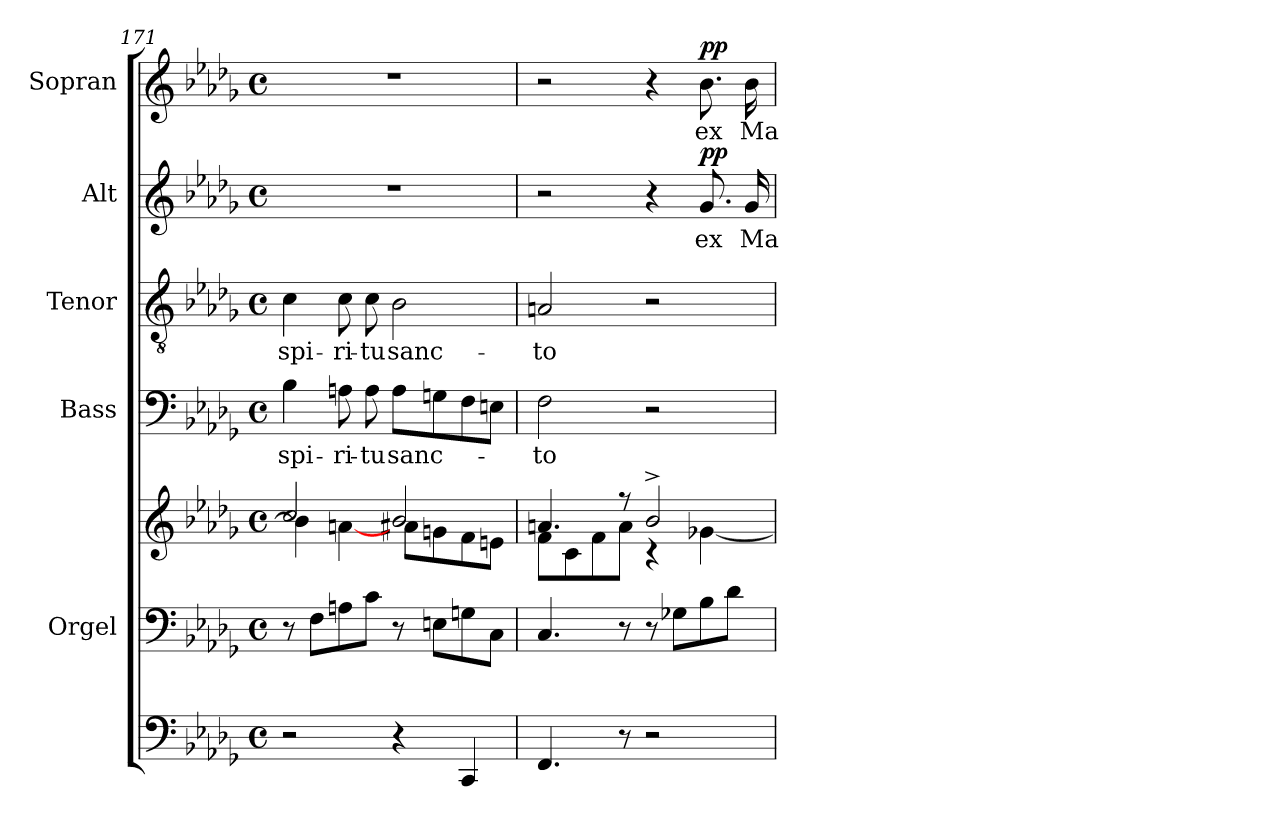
**kern	**kern	**kern	**kern	**text	**kern	**text	**kern	**text	**dynam	**kern	**text	**dynam
*part6	*part5	*part5	*part4	*part4	*part3	*part3	*part2	*part2	*part2	*part1	*part1	*part1
*staff7	*staff6	*staff5	*staff4	*staff4	*staff3	*staff3	*staff2	*staff2	*staff2	*staff1	*staff1	*staff1
*	*I"Orgel	*	*I"Bass	*	*I"Tenor	*	*I"Alt	*	*	*I"Sopran	*	*
*	*I'Org.	*	*I'B	*	*I'T	*	*I'A	*	*	*I'S	*	*
*clefF4	*clefF4	*clefG2	*clefF4	*	*clefGv2	*	*clefG2	*	*	*clefG2	*	*
*ITrd7c12	*	*	*	*	*	*	*	*	*	*	*	*
*k[b-e-a-d-g-]	*k[b-e-a-d-g-]	*k[b-e-a-d-g-]	*k[b-e-a-d-g-]	*	*k[b-e-a-d-g-]	*	*k[b-e-a-d-g-]	*	*	*k[b-e-a-d-g-]	*	*
*D-:	*D-:	*D-:	*D-:	*	*D-:	*	*D-:	*	*	*D-:	*	*
*M4/4	*M4/4	*M4/4	*M4/4	*	*M4/4	*	*M4/4	*	*	*M4/4	*	*
*met(c)	*met(c)	*met(c)	*met(c)	*	*met(c)	*	*met(c)	*	*	*met(c)	*	*
=171	=171	=171	=171	=171	=171	=171	=171	=171	=171	=171	=171	=171
*	*	*^	*	*	*	*	*	*	*	*	*	*
!	!	!	!	!	!LO:LY:b	!	!LO:LY:b	!	!	!	!	!	!
2r	8r	2cc/	4b-\]	4B-\	spi-	4c\	spi-	1r	.	.	1r	.	.
.	8F\L	.	.	.	.	.	.	.	.	.	.	.	.
!	!	!	!	!	!LO:LY:b	!	!LO:LY:b	!	!	!	!	!	!
.	8An\	.	[<4an\	8An\	-ri-	8c\	-ri-	.	.	.	.	.	.
!	!	!	!	!	!LO:LY:b	!	!LO:LY:b	!	!	!	!	!	!
.	8c\J	.	.	8A\	-tu	8c\	-tu	.	.	.	.	.	.
!	!	!	!	!	!LO:LY:b	!	!LO:LY:b	!	!	!	!	!	!
4r	8r	2b-/	8a#\L	8A\L	sanc-	2B-\	sanc-	.	.	.	.	.	.
.	8En\L	.	8gn\	8Gn\	.	.	.	.	.	.	.	.	.
4CCC/	8Gn\	.	8f\	8F\	.	.	.	.	.	.	.	.	.
.	8C\J	.	8en\J	8En\J	.	.	.	.	.	.	.	.	.
!!LO:PB:g=z
=172	=172	=172	=172	=172	=172	=172	=172	=172	=172	=172	=172	=172	=172
!	!	!	!	!	!LO:LY:b	!	!LO:LY:b	!	!	!	!	!	!
4.FFF/	4.C/	4.an/	8f\L	2F\	-to	2An/	-to	2r	.	.	2r	.	.
.	.	.	8c\	.	.	.	.	.	.	.	.	.	.
.	.	.	8f\	.	.	.	.	.	.	.	.	.	.
8r	8r	8ree	8a\J	.	.	.	.	.	.	.	.	.	.
2r	8r	2b-^>/	4rc	2r	.	2r	.	4r	.	.	4r	.	.
.	8G-X\L	.	.	.	.	.	.	.	.	.	.	.	.
!	!	!	!	!	!	!	!	!	!LO:LY:b	!LO:DY:a	!	!LO:LY:b	!LO:DY:a
.	8B-\	.	[<4g-X\	.	.	.	.	8.g-/	ex	pp	8.b-\	ex	pp
.	8d-\J	.	.	.	.	.	.	.	.	.	.	.	.
!	!	!	!	!	!	!	!	!	!LO:LY:b	!	!	!LO:LY:b	!
.	.	.	.	.	.	.	.	16g-/	Ma-	.	16b-\	Ma-	.
*	*	*v	*v	*	*	*	*	*	*	*	*	*	*
=	=	=	=	=	=	=	=	=	=	=	=	=
*-	*-	*-	*-	*-	*-	*-	*-	*-	*-	*-	*-	*-
